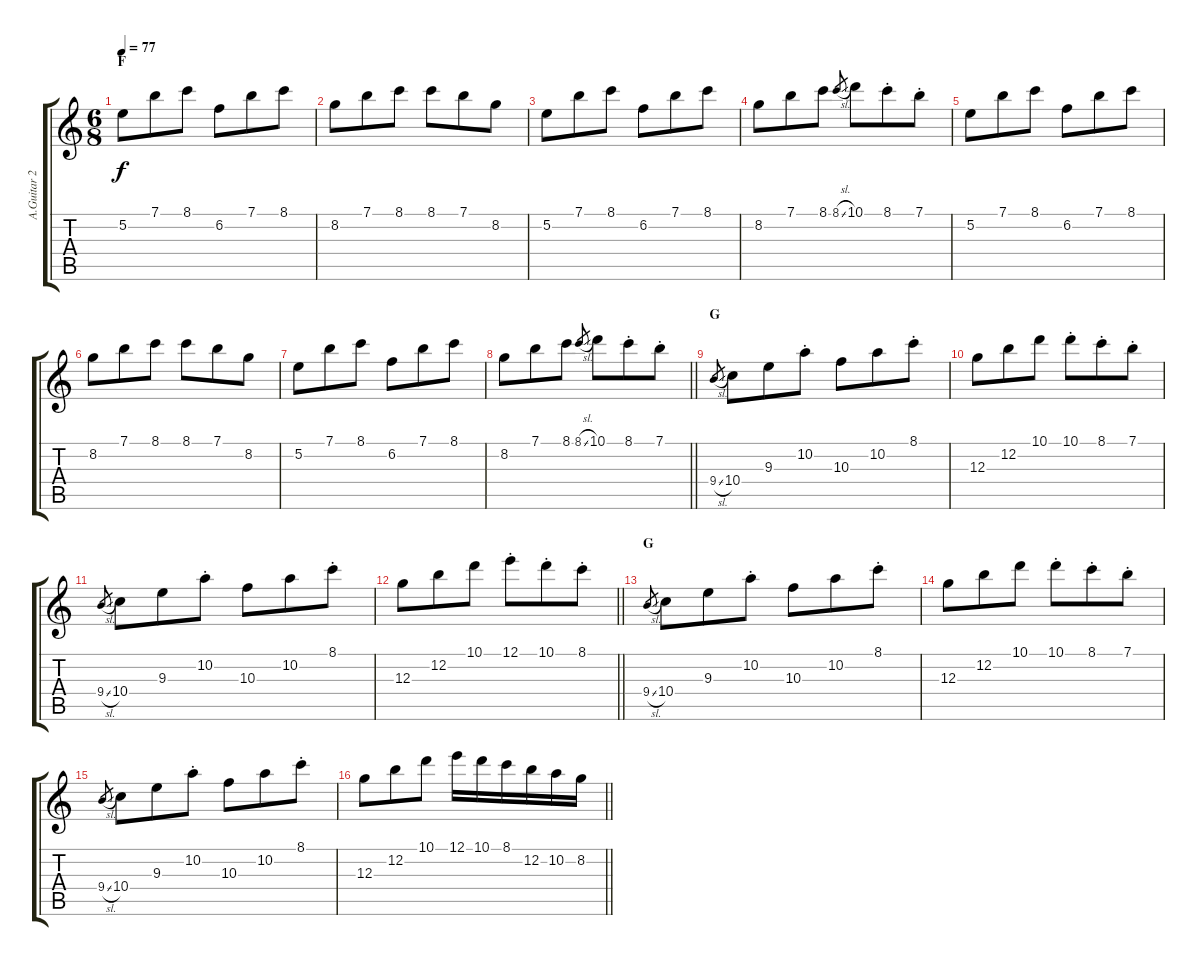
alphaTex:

\track ("A.Guitar 2" "A.Guitar 2") {instrument acousticguitarsteel}
\staff {score tabs}
\tuning (E4 B3 G3 D3 A2 E2) {hide}
\ts (6 8)
\section ("" "F")
\tempo 77
\clef g2
\ks c
5.2.8{dy f} 7.1.8 8.1.8 6.2.8 7.1.8 8.1.8 |
8.2.8 7.1.8 8.1.8 8.1.8 7.1.8 8.2.8 |
5.2.8 7.1.8 8.1.8 6.2.8 7.1.8 8.1.8 |
8.2.8 7.1.8 8.1.8 8.1{sl}.8{gr} 10.1.8 8.1{st}.8 7.1{st}.8 |
5.2.8 7.1.8 8.1.8 6.2.8 7.1.8 8.1.8 |
8.2.8 7.1.8 8.1.8 8.1.8 7.1.8 8.2.8 |
5.2.8 7.1.8 8.1.8 6.2.8 7.1.8 8.1.8 |
\barLineRight lightlight
8.2.8 7.1.8 8.1.8 8.1{sl}.8{gr} 10.1.8 8.1{st}.8 7.1{st}.8 |
\section ("" "G")
9.4{sl}.8{gr} 10.4.8 9.3.8 10.2{st}.8 10.3.8 10.2.8 8.1{st}.8 |
12.3.8 12.2.8 10.1.8 10.1{st}.8 8.1{st}.8 7.1{st}.8 |
9.4{sl}.8{gr} 10.4.8 9.3.8 10.2{st}.8 10.3.8 10.2.8 8.1{st}.8 |
\barLineRight lightlight
12.3.8 12.2.8 10.1.8 12.1{st}.8 10.1{st}.8 8.1{st}.8 |
\section ("" "G")
9.4{sl}.8{gr} 10.4.8 9.3.8 10.2{st}.8 10.3.8 10.2.8 8.1{st}.8 |
12.3.8 12.2.8 10.1.8 10.1{st}.8 8.1{st}.8 7.1{st}.8 |
9.4{sl}.8{gr} 10.4.8 9.3.8 10.2{st}.8 10.3.8 10.2.8 8.1{st}.8 |
\barLineRight lightlight
12.3.8 12.2.8 10.1.8 12.1.16 10.1.16 8.1.16 12.2.16 10.2.16 8.2.16
